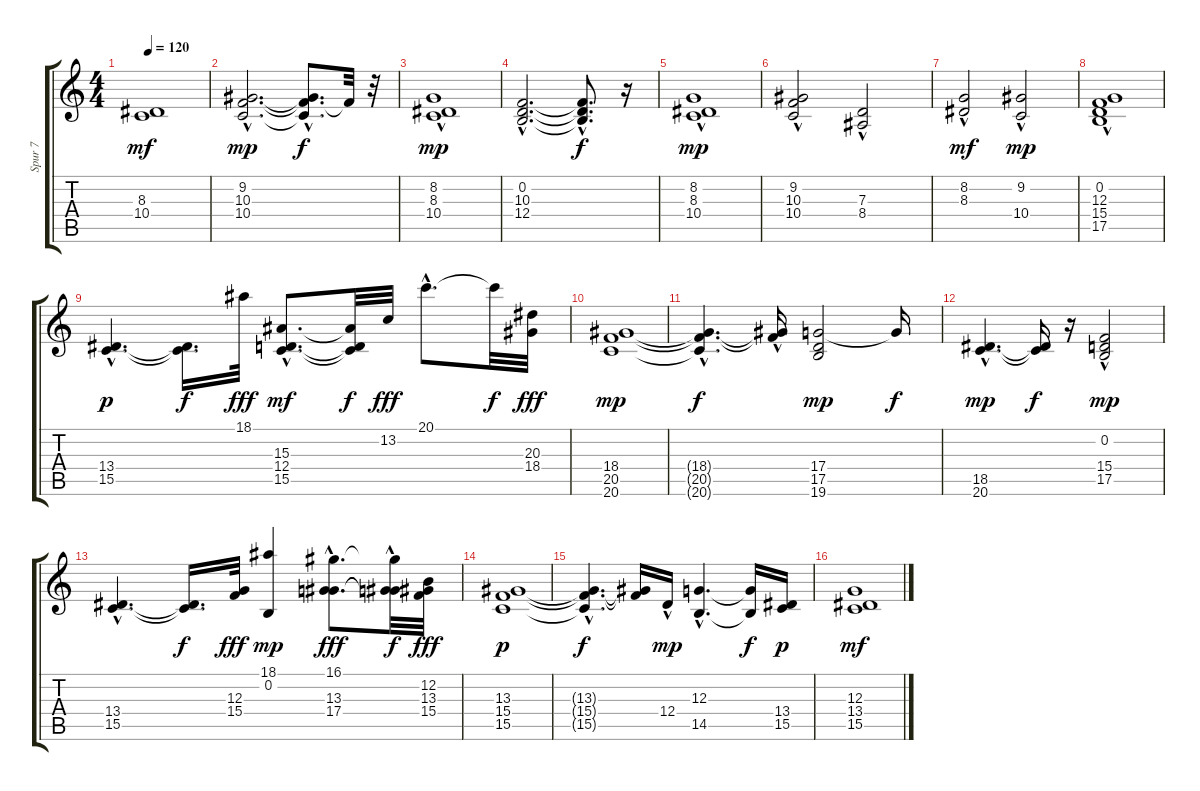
\track ("Spur 7" "Spur 7") {instrument stringensemble1}
\staff {score tabs}
\tuning (E4 B3 G3 D3 A2 E2) {hide}
\ts (4 4)
\tempo 120
\clef g2
\ks c
(8.3 10.4).1{dy mf} |
(9.2{hac} 10.3{hac} 10.4{hac}).2{d dy mp} (9.2{hac t} 10.3{hac t} 10.4{t}).8{d dy f} 10.3{t}.32 r.32 |
(8.2 8.3{hac} 10.4).1{dy mp} |
(0.2{hac} 10.3{hac} 12.4{hac}).2{d} (0.2{hac t} 10.3{hac t} 12.4{hac t}).8{d dy f} r.16 |
(8.2 8.3{hac} 10.4{hac}).1{dy mp} |
(9.2 10.3{hac} 10.4{hac}).2 (7.3{hac} 8.4{hac}).2 |
(8.2 8.3{hac}).2{dy mf} (9.2 10.4{hac}).2{dy mp} |
(0.2{hac} 12.3 15.4{hac} 17.5{hac}).1 |
(13.4{hac} 15.5{hac}).4{d dy p} (13.4{t} 15.5{t}).16{d dy f} 18.1.32{dy fff} (15.3{hac} 12.4{hac} 15.5{hac}).8{d dy mf} (15.3{t} 12.4{t} 15.5{t}).32{dy f} 13.2.32{dy fff} 20.1{hac}.8{d} 20.1{t}.32{dy f} (20.3 18.4).32{dy fff} |
(18.4 20.5 20.6).1{dy mp} |
(18.4{hac t} 20.5{hac t} 20.6{t}).4{d dy f} (18.4{hac t} 20.5{t}).16 (17.4 17.5 19.6).2{dy mp} 17.4{t}.16{dy f} |
(18.5{hac} 20.6{hac}).4{d dy mp} (18.5{t} 20.6{t}).16{dy f} r.16 (0.2{hac} 15.4 17.5).2{dy mp} |
(13.4{hac} 15.5{hac}).4{d} (13.4{t} 15.5{t}).16{d dy f} (12.3 15.4).32{dy fff} (18.1 0.2).4{dy mp} (16.1{hac} 13.3{hac} 17.4{hac}).8{d dy fff} (16.1{hac t} 13.3{t} 17.4{t}).32{dy f} (12.2 13.3 15.4).32{dy fff} |
(13.3 15.4 15.5).1{dy p} |
(13.3{hac t} 15.4{hac t} 15.5{hac t}).4{d dy f} (13.3{t} 15.4{t}).16 12.4{hac}.16{dy mp} (12.3{hac} 14.5{hac}).4{d} (12.3{t} 14.5{t}).16{dy f} (13.4 15.5).16{dy p} |
(12.3 13.4 15.5).1{dy mf}
